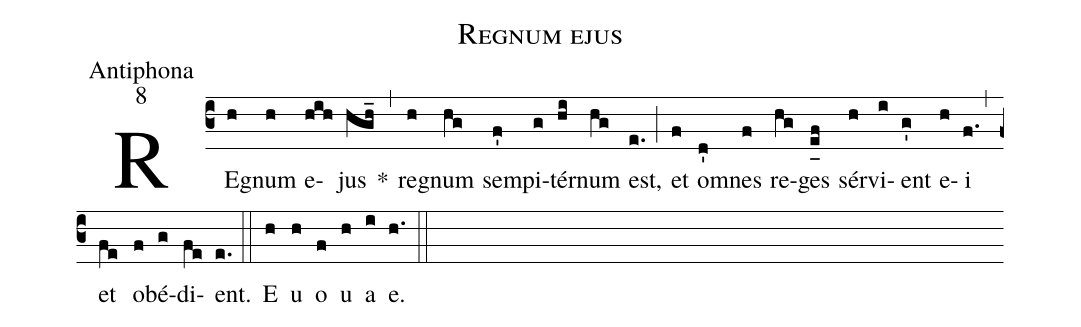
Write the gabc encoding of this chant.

name:Regnum ejus;
office-part:Antiphona;
mode:8;
%%
(c3) RE(h)gnum(h) e(hih)jus(hgh_) *(,) re(h)gnum(hg) sem(f')pi(g)tér(hi)num(hg) est,(e.) (;) et(f) o(d')mnes(f) re(hg)ges(e_[uh:l]f) sér(h)vi(i)ent(g') e(h)i(f.) (,) et(fe) ob(f)é(g)di(fe)ent.(e.) (::) <eu>E(h) u(h) o(f) u(h) a(i) e.</eu>(h.) (::)
